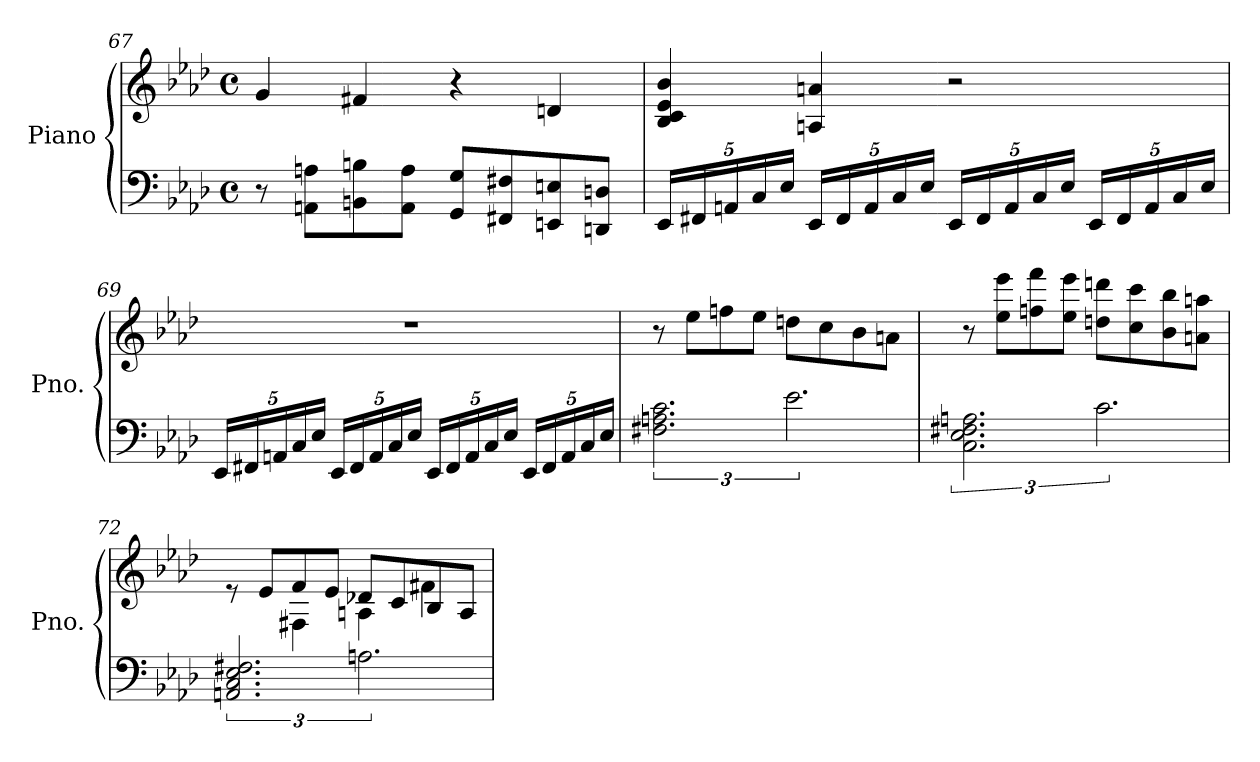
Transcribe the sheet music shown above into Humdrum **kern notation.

**kern	**kern
*part1	*part1
*staff2	*staff1
*I"Piano	*
*I'Pno.	*
!!LO:LB:g=z
*clefF4	*clefG2
*k[b-e-a-d-]	*k[b-e-a-d-]
*M4/4	*M4/4
*met(c)	*met(c)
=67	=67
8r	4g/
8AAn\ 8An\L	.
8BBn\ 8Bn\	4f#X/
8AA\ 8A\J	.
8GG/ 8G/L	4r
8FF#X/ 8F#X/	.
8EEn/ 8En/	4dn/
8DDn/ 8Dn/J	.
=68	=68
*Xbrackettup	*
20EE-/LL	4B-/ 4c/ 4e-/ 4b-/
20FF#X/	.
20AAn/	.
20C/	.
20E-/JJ	.
20EE-/LL	4An/ 4an/
20FF#/	.
20AA/	.
20C/	.
20E-/JJ	.
20EE-/LL	2r
20FF#/	.
20AA/	.
20C/	.
20E-/JJ	.
20EE-/LL	.
20FF#/	.
20AA/	.
20C/	.
20E-/JJ	.
=69	=69
20EE-/LL	1r
20FF#X/	.
20AAn/	.
20C/	.
20E-/JJ	.
20EE-/LL	.
20FF#/	.
20AA/	.
20C/	.
20E-/JJ	.
20EE-/LL	.
20FF#/	.
20AA/	.
20C/	.
20E-/JJ	.
20EE-/LL	.
20FF#/	.
20AA/	.
20C/	.
20E-/JJ	.
!!LO:PB:g=z
=70	=70
*brackettup	*
3.F#X 3.An 3.c	8r
.	8ee-\L
.	8ffn\
.	8ee-\J
3.e-	8ddn\L
.	8cc\
.	8b-\
.	8an\J
=71	=71
3.C 3.E- 3.F#X 3.An	8r
.	8ee-\ 8eee-\L
.	8ffn\ 8fff\
.	8ee-\ 8eee-\J
3.c	8ddn\ 8dddn\L
.	8cc\ 8ccc\
.	8b-\ 8bb-\
.	8an\ 8aan\J
=72	=72
*	*^
3.AAn 3.C 3.E- 3.F#X	8re	4ryy
.	8e-/L	.
.	8f/	4F#X\
.	8e-/J	.
3.An	8d-X/L	4An\
.	8c/	.
.	8B-/	4f#X\
.	8A/J	.
*	*v	*v
=	=
*-	*-
